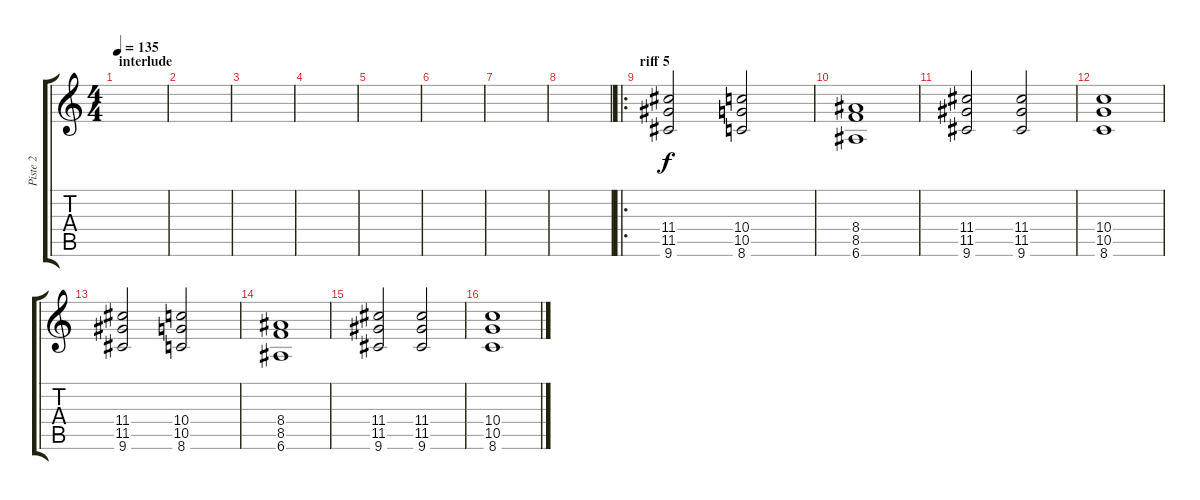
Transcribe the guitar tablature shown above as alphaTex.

\track ("Piste 2" "Piste 2") {instrument distortionguitar}
\staff {score tabs}
\tuning (E4 B3 G3 D3 A2 E2) {hide}
\ts (4 4)
\section ("" "interlude")
\tempo 135
\clef g2
\ks c
|
|
|
|
|
|
|
|
\ro
\section ("" "riff 5")
(11.4 11.5 9.6).2 (10.4 10.5 8.6).2 |
(8.4 8.5 6.6).1 |
(11.4 11.5 9.6).2 (11.4 11.5 9.6).2 |
(10.4 10.5 8.6).1 |
(11.4 11.5 9.6).2 (10.4 10.5 8.6).2 |
(8.4 8.5 6.6).1 |
(11.4 11.5 9.6).2 (11.4 11.5 9.6).2 |
(10.4 10.5 8.6).1
